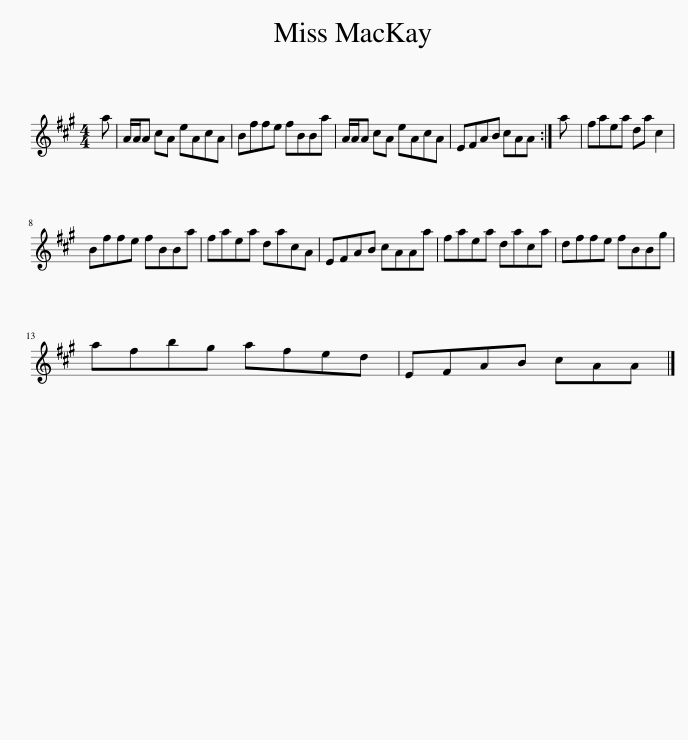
X:1
L:1/8
M:4/4
I:linebreak $
K:A
V:1 treble
V:1
 a | A/A/A cA eAcA | Bffe fBBa | A/A/A cA eAcA | EFAB cAA :| %5
 a | faea da c2 |$ Bffe fBBa | faea dacA | EFAB cAAa | %10
 faea daca | dffe fBBg |$ afbg afed | EFAB cAA |] %14
